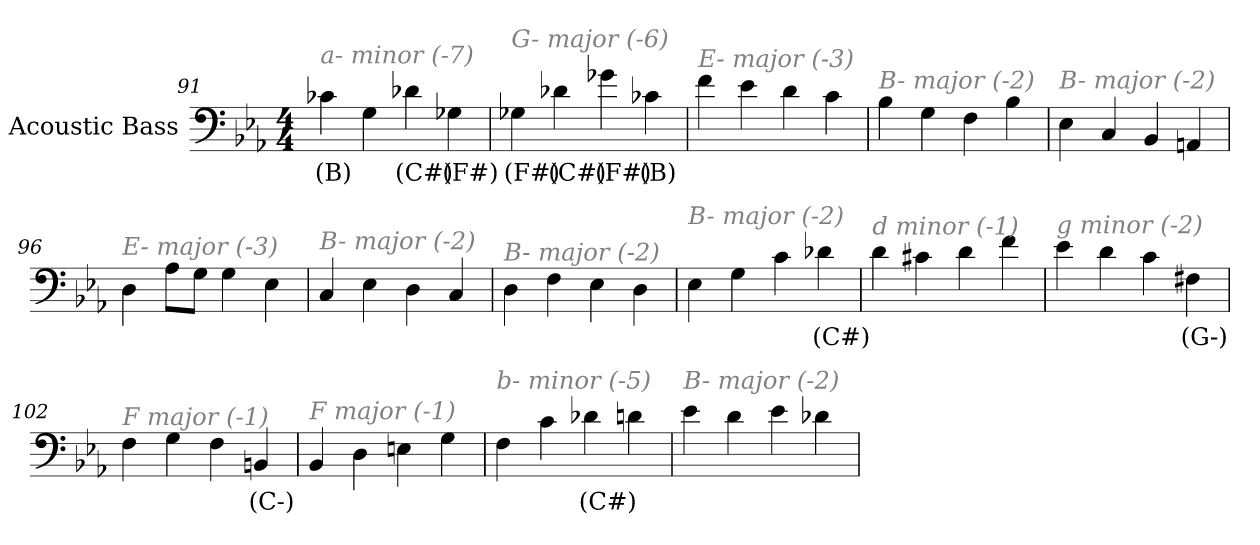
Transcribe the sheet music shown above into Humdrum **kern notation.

**kern	**text
*part1	*part1
*staff1	*staff1
*I"Acoustic Bass	*
*clefF4	*
*ITrd7c12	*
*k[b-e-a-]	*
*E-:	*
*M4/4	*
=91	=91
!LO:TX:i:color=#808080:t=a- minor (-7)	!
4C-Xi	(B)
4GG	.
4D-Xi	(C#)
4GG-Xi	(F#)
=92	=92
!LO:TX:i:color=#808080:t=G- major (-6)	!
4GG-Xi	(F#)
4D-Xi	(C#)
4G-Xi	(F#)
4C-Xi	(B)
=93	=93
!LO:TX:i:color=#808080:t=E- major (-3)	!
4F	.
4E-	.
4D	.
4C	.
=94	=94
!LO:TX:i:color=#808080:t=B- major (-2)	!
4BB-	.
4GG	.
4FF	.
4BB-	.
=95	=95
!LO:TX:i:color=#808080:t=B- major (-2)	!
4EE-	.
4CC	.
4BBB-	.
4AAAn	.
=96	=96
!LO:TX:i:color=#808080:t=E- major (-3)	!
4DD	.
8AA-L	.
8GGJ	.
4GG	.
4EE-	.
=97	=97
!LO:TX:i:color=#808080:t=B- major (-2)	!
4CC	.
4EE-	.
4DD	.
4CC	.
=98	=98
!LO:TX:i:color=#808080:t=B- major (-2)	!
4DD	.
4FF	.
4EE-	.
4DD	.
=99	=99
!LO:TX:i:color=#808080:t=B- major (-2)	!
4EE-	.
4GG	.
4C	.
4D-Xi	(C#)
=100	=100
!LO:TX:i:color=#808080:t=d minor (-1)	!
4D	.
4C#X	.
4D	.
4F	.
=101	=101
!LO:TX:i:color=#808080:t=g minor (-2)	!
4E-	.
4D	.
4C	.
4FF#Xi	(G-)
=102	=102
!LO:TX:i:color=#808080:t=F major (-1)	!
4FF	.
4GG	.
4FF	.
4BBBni	(C-)
=103	=103
!LO:TX:i:color=#808080:t=F major (-1)	!
4BBB-	.
4DD	.
4EEn	.
4GG	.
=104	=104
!LO:TX:i:color=#808080:t=b- minor (-5)	!
4FF	.
4C	.
4D-Xi	(C#)
4D	.
=105	=105
!LO:TX:i:color=#808080:t=B- major (-2)	!
4E-	.
4D	.
4E-	.
4D-X	.
=	=
*-	*-
